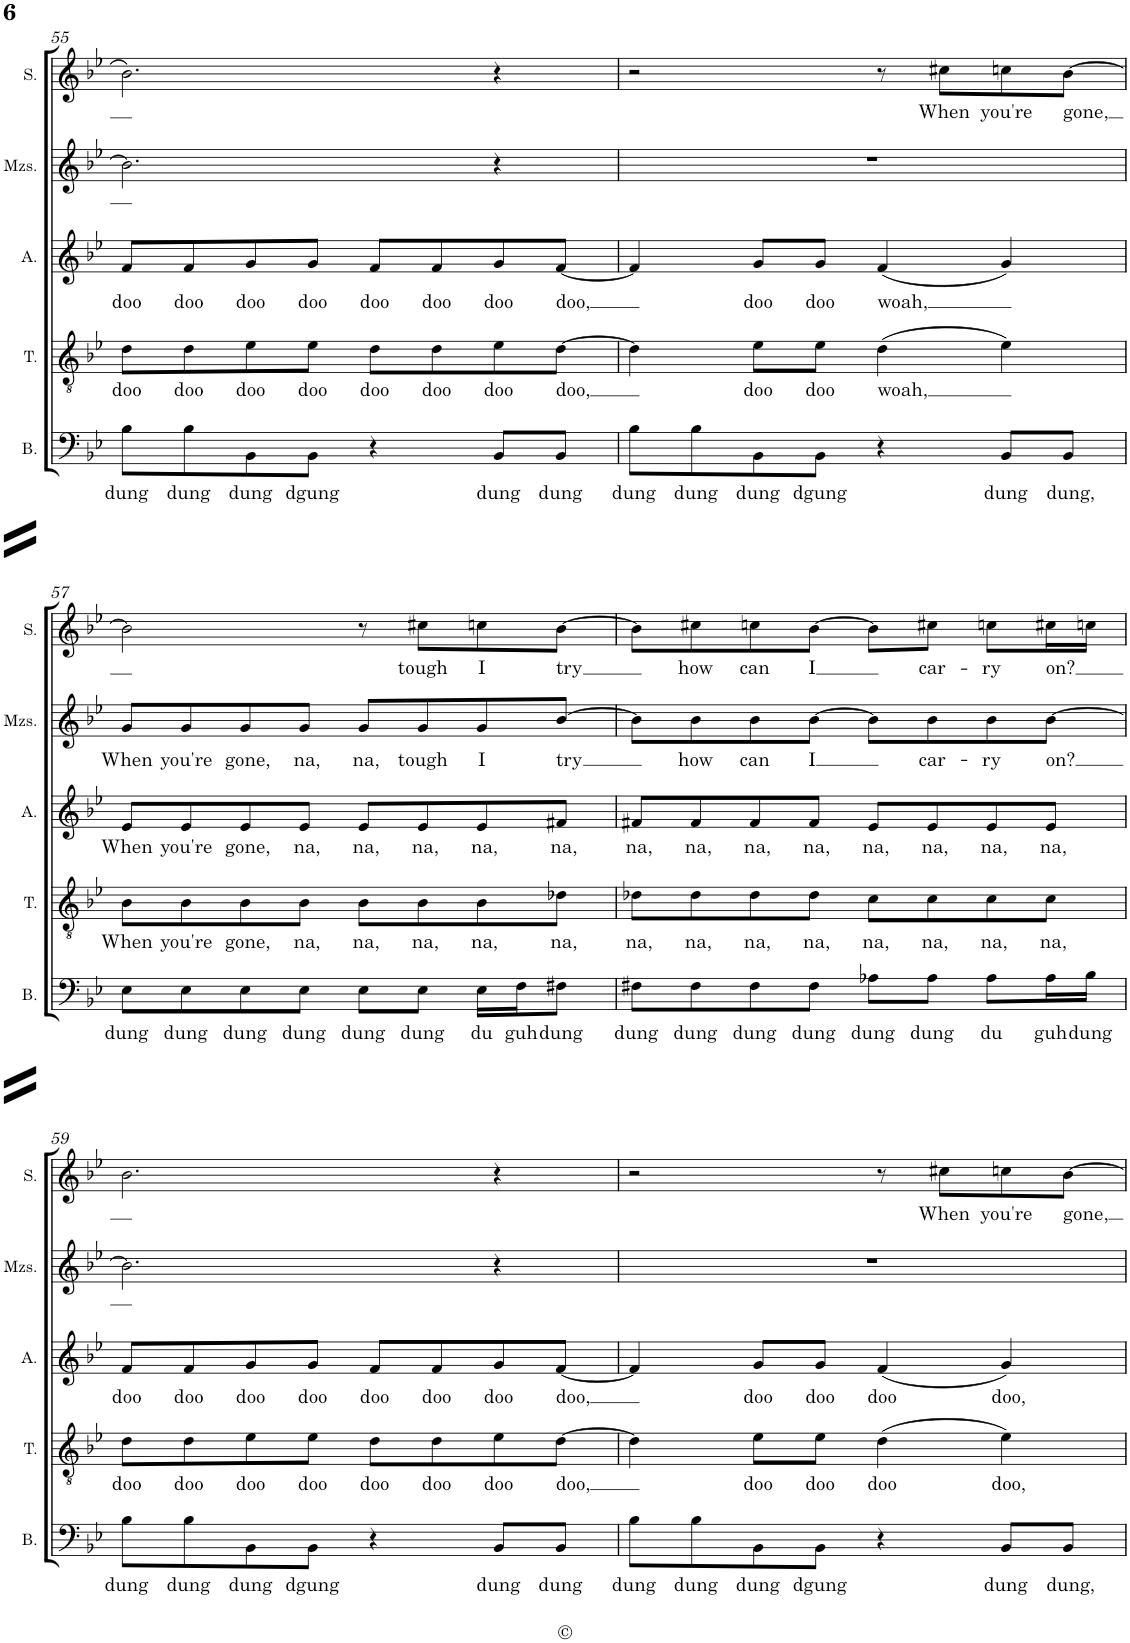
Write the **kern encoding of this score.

**kern	**text	**kern	**text	**kern	**text	**kern	**text	**kern	**text
*part5	*part5	*part4	*part4	*part3	*part3	*part2	*part2	*part1	*part1
*staff5	*staff5	*staff4	*staff4	*staff3	*staff3	*staff2	*staff2	*staff1	*staff1
*I"Bass	*	*I"Tenor	*	*I"Alto	*	*I"Mezzosopran	*	*I"Soprano	*
*I'B.	*	*I'T.	*	*I'A.	*	*I'Mzs.	*	*I'S.	*
!!LO:PB:g=z
*clefF4	*	*clefGv2	*	*clefG2	*	*clefG2	*	*clefG2	*
*k[b-e-]	*	*k[b-e-]	*	*k[b-e-]	*	*k[b-e-]	*	*k[b-e-]	*
*M4/4	*	*M4/4	*	*M4/4	*	*M4/4	*	*M4/4	*
*met(c)	*	*met(c)	*	*met(c)	*	*met(c)	*	*met(c)	*
=55	=55	=55	=55	=55	=55	=55	=55	=55	=55
!	!LO:LY:b	!	!LO:LY:b	!	!LO:LY:b	!	!	!	!
8B-\L	dung	8d\L	doo	8f/L	doo	2.b-\]	.	2.b-\	.
!	!LO:LY:b	!	!LO:LY:b	!	!LO:LY:b	!	!	!	!
8B-\	dung	8d\	doo	8f/	doo	.	.	.	.
!	!LO:LY:b	!	!LO:LY:b	!	!LO:LY:b	!	!	!	!
8BB-\	dung	8e-\	doo	8g/	doo	.	.	.	.
!	!LO:LY:b	!	!LO:LY:b	!	!LO:LY:b	!	!	!	!
8BB-\J	dgung	8e-\J	doo	8g/J	doo	.	.	.	.
!	!	!	!LO:LY:b	!	!LO:LY:b	!	!	!	!
4r	.	8d\L	doo	8f/L	doo	.	.	.	.
!	!	!	!LO:LY:b	!	!LO:LY:b	!	!	!	!
.	.	8d\	doo	8f/	doo	.	.	.	.
!	!LO:LY:b	!	!LO:LY:b	!	!LO:LY:b	!	!	!	!
8BB-/L	dung	8e-\	doo	8g/	doo	4r	.	4r	.
!	!LO:LY:b	!	!LO:LY:b	!	!LO:LY:b	!	!	!	!
8BB-/J	dung	[8d\J	doo,	[8f/J	doo,	.	.	.	.
=56	=56	=56	=56	=56	=56	=56	=56	=56	=56
!	!LO:LY:b	!	!	!	!	!	!	!	!
8B-\L	dung	4d\]	.	4f/]	.	1r	.	2r	.
!	!LO:LY:b	!	!	!	!	!	!	!	!
8B-\	dung	.	.	.	.	.	.	.	.
!	!LO:LY:b	!	!LO:LY:b	!	!LO:LY:b	!	!	!	!
8BB-\	dung	8e-\L	doo	8g/L	doo	.	.	.	.
!	!LO:LY:b	!	!LO:LY:b	!	!LO:LY:b	!	!	!	!
8BB-\J	dgung	8e-\J	doo	8g/J	doo	.	.	.	.
!	!	!	!LO:LY:b	!	!LO:LY:b	!	!	!	!
4r	.	(4d\	woah,	(4f/	woah,	.	.	8r	.
!	!	!	!	!	!	!	!	!	!LO:LY:b
.	.	.	.	.	.	.	.	8cc#X\L	When
!	!LO:LY:b	!	!	!	!	!	!	!	!LO:LY:b
8BB-/L	dung	4e-\)	.	4g/)	.	.	.	8ccn\	you're
!	!LO:LY:b	!	!	!	!	!	!	!	!LO:LY:b
8BB-/J	dung,	.	.	.	.	.	.	[8b-\J	gone,
!!LO:LB:g=z
=57	=57	=57	=57	=57	=57	=57	=57	=57	=57
!	!LO:LY:b	!	!LO:LY:b	!	!LO:LY:b	!	!LO:LY:b	!	!
8E-\L	dung	8B-\L	When	8e-/L	When	8g/L	When	2b-\]	.
!	!LO:LY:b	!	!LO:LY:b	!	!LO:LY:b	!	!LO:LY:b	!	!
8E-\	dung	8B-\	you're	8e-/	you're	8g/	you're	.	.
!	!LO:LY:b	!	!LO:LY:b	!	!LO:LY:b	!	!LO:LY:b	!	!
8E-\	dung	8B-\	gone,	8e-/	gone,	8g/	gone,	.	.
!	!LO:LY:b	!	!LO:LY:b	!	!LO:LY:b	!	!LO:LY:b	!	!
8E-\J	dung	8B-\J	na,	8e-/J	na,	8g/J	na,	.	.
!	!LO:LY:b	!	!LO:LY:b	!	!LO:LY:b	!	!LO:LY:b	!	!
8E-\L	dung	8B-\L	na,	8e-/L	na,	8g/L	na,	8r	.
!	!LO:LY:b	!	!LO:LY:b	!	!LO:LY:b	!	!LO:LY:b	!	!LO:LY:b
8E-\J	dung	8B-\	na,	8e-/	na,	8g/	tough	8cc#X\L	tough
!	!LO:LY:b	!	!LO:LY:b	!	!LO:LY:b	!	!LO:LY:b	!	!LO:LY:b
16E-\LL	du	8B-\	na,	8e-/	na,	8g/	I	8ccn\	I
!	!LO:LY:b	!	!	!	!	!	!	!	!
16F\J	guh	.	.	.	.	.	.	.	.
!	!LO:LY:b	!	!LO:LY:b	!	!LO:LY:b	!	!LO:LY:b	!	!LO:LY:b
8F#X\J	dung	8d-X\J	na,	8f#X/J	na,	[8b-/J	try	[8b-\J	try
=58	=58	=58	=58	=58	=58	=58	=58	=58	=58
!	!LO:LY:b	!	!LO:LY:b	!	!LO:LY:b	!	!	!	!
8F#X\L	dung	8d-X\L	na,	8f#X/L	na,	8b-\L]	.	8b-\L]	.
!	!LO:LY:b	!	!LO:LY:b	!	!LO:LY:b	!	!LO:LY:b	!	!LO:LY:b
8F#\	dung	8d-\	na,	8f#/	na,	8b-\	how	8cc#X\	how
!	!LO:LY:b	!	!LO:LY:b	!	!LO:LY:b	!	!LO:LY:b	!	!LO:LY:b
8F#\	dung	8d-\	na,	8f#/	na,	8b-\	can	8ccn\	can
!	!LO:LY:b	!	!LO:LY:b	!	!LO:LY:b	!	!LO:LY:b	!	!LO:LY:b
8F#\J	dung	8d-\J	na,	8f#/J	na,	[8b-\J	I	[8b-\J	I
!	!LO:LY:b	!	!LO:LY:b	!	!LO:LY:b	!	!	!	!
8A-X\L	dung	8c\L	na,	8e-/L	na,	8b-\L]	.	8b-\L]	.
!	!LO:LY:b	!	!LO:LY:b	!	!LO:LY:b	!	!LO:LY:b	!	!LO:LY:b
8A-\J	dung	8c\	na,	8e-/	na,	8b-\	car-	8cc#X\J	car-
!	!LO:LY:b	!	!LO:LY:b	!	!LO:LY:b	!	!LO:LY:b	!	!LO:LY:b
8A-\L	du	8c\	na,	8e-/	na,	8b-\	-ry	8ccn\L	-ry
!	!LO:LY:b	!	!LO:LY:b	!	!LO:LY:b	!	!LO:LY:b	!	!LO:LY:b
16A-\L	guh	8c\J	na,	8e-/J	na,	[8b-\J	on?	16cc#X\L	on?
!	!LO:LY:b	!	!	!	!	!	!	!	!
16B-\JJ	dung	.	.	.	.	.	.	16ccn\JJ	.
!!LO:LB:g=z
=59	=59	=59	=59	=59	=59	=59	=59	=59	=59
!	!LO:LY:b	!	!LO:LY:b	!	!LO:LY:b	!	!	!	!
8B-\L	dung	8d\L	doo	8f/L	doo	2.b-\]	.	2.b-\	.
!	!LO:LY:b	!	!LO:LY:b	!	!LO:LY:b	!	!	!	!
8B-\	dung	8d\	doo	8f/	doo	.	.	.	.
!	!LO:LY:b	!	!LO:LY:b	!	!LO:LY:b	!	!	!	!
8BB-\	dung	8e-\	doo	8g/	doo	.	.	.	.
!	!LO:LY:b	!	!LO:LY:b	!	!LO:LY:b	!	!	!	!
8BB-\J	dgung	8e-\J	doo	8g/J	doo	.	.	.	.
!	!	!	!LO:LY:b	!	!LO:LY:b	!	!	!	!
4r	.	8d\L	doo	8f/L	doo	.	.	.	.
!	!	!	!LO:LY:b	!	!LO:LY:b	!	!	!	!
.	.	8d\	doo	8f/	doo	.	.	.	.
!	!LO:LY:b	!	!LO:LY:b	!	!LO:LY:b	!	!	!	!
8BB-/L	dung	8e-\	doo	8g/	doo	4r	.	4r	.
!	!LO:LY:b	!	!LO:LY:b	!	!LO:LY:b	!	!	!	!
8BB-/J	dung	[8d\J	doo,	[8f/J	doo,	.	.	.	.
=60	=60	=60	=60	=60	=60	=60	=60	=60	=60
!	!LO:LY:b	!	!	!	!	!	!	!	!
8B-\L	dung	4d\]	.	4f/]	.	1r	.	2r	.
!	!LO:LY:b	!	!	!	!	!	!	!	!
8B-\	dung	.	.	.	.	.	.	.	.
!	!LO:LY:b	!	!LO:LY:b	!	!LO:LY:b	!	!	!	!
8BB-\	dung	8e-\L	doo	8g/L	doo	.	.	.	.
!	!LO:LY:b	!	!LO:LY:b	!	!LO:LY:b	!	!	!	!
8BB-\J	dgung	8e-\J	doo	8g/J	doo	.	.	.	.
!	!	!	!LO:LY:b	!	!LO:LY:b	!	!	!	!
4r	.	(4d\	doo	(4f/	doo	.	.	8r	.
!	!	!	!	!	!	!	!	!	!LO:LY:b
.	.	.	.	.	.	.	.	8cc#X\L	When
!	!LO:LY:b	!	!LO:LY:b	!	!LO:LY:b	!	!	!	!LO:LY:b
8BB-/L	dung	4e-\)	doo,	4g/)	doo,	.	.	8ccn\	you're
!	!LO:LY:b	!	!	!	!	!	!	!	!LO:LY:b
8BB-/J	dung,	.	.	.	.	.	.	[8b-\J	gone,
=	=	=	=	=	=	=	=	=	=
*-	*-	*-	*-	*-	*-	*-	*-	*-	*-
